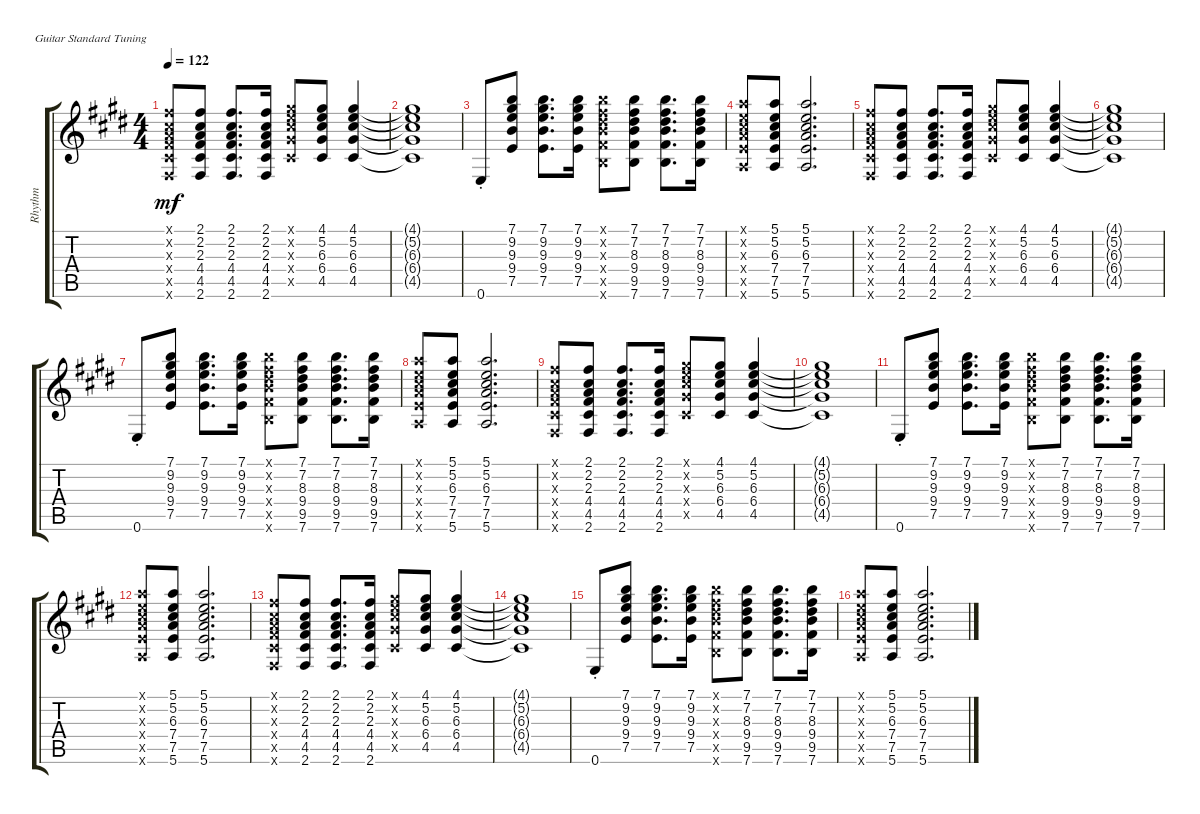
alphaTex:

\defaultSystemsLayout 4
\bracketExtendMode groupsimilarinstruments
\otherSystemsTrackNameOrientation horizontal
\track ("Rhythm Guitar (Frank Zappa)" "Rhythm") {instrument overdrivenguitar}
\staff {score tabs}
\tuning (E4 B3 G3 D3 A2 E2)
\ts (4 4)
\tempo 122
\clef g2
\ks e
(2.6{x acc #} 4.5{x acc #} 4.4{x acc #} 2.3{x acc forcenatural} 2.2{x acc #} 2.1{x acc #}).8{dy mf beam Up} (2.6{acc #} 4.5{acc #} 4.4{acc #} 2.3{acc forcenatural} 2.2{acc #} 2.1{acc #}).8{beam Up} (2.6{acc #} 4.5{acc #} 4.4{acc #} 2.3{acc forcenatural} 2.2{acc #} 2.1{acc #}).8{d beam Up} (2.6{acc #} 4.5{acc #} 4.4{acc #} 2.3{acc forcenatural} 2.2{acc #} 2.1{acc #}).16{beam Up} (4.5{x acc #} 6.4{x acc #} 6.3{x acc #} 5.2{x acc forcenatural} 4.1{x acc #}).8{beam Up} (4.5{acc #} 6.4{acc #} 6.3{acc #} 5.2{acc forcenatural} 4.1{acc #}).8{beam Up} (4.5{acc #} 6.4{acc #} 6.3{acc #} 5.2{acc forcenatural} 4.1{acc #}).4{beam Up} |
(4.5{t acc #} 6.4{t acc #} 6.3{t acc #} 5.2{t acc forcenatural} 4.1{t acc #}).1{beam Up} |
0.6{st acc forcenatural}.8{beam Up} (7.5{acc forcenatural} 9.4{acc forcenatural} 9.3{acc forcenatural} 9.2{acc #} 7.1{acc forcenatural}).8{beam Up} (7.5{acc forcenatural} 9.4{acc forcenatural} 9.3{acc forcenatural} 9.2{acc #} 7.1{acc forcenatural}).8{d beam Down} (7.5{acc forcenatural} 9.4{acc forcenatural} 9.3{acc forcenatural} 9.2{acc #} 7.1{acc forcenatural}).16{beam Down} (7.6{x acc forcenatural} 9.5{x acc #} 9.4{x acc forcenatural} 8.3{x acc #} 7.2{x acc #} 7.1{x acc forcenatural}).8{beam Down} (7.6{acc forcenatural} 9.5{acc #} 9.4{acc forcenatural} 8.3{acc #} 7.2{acc #} 7.1{acc forcenatural}).8{beam Down} (7.6{acc forcenatural} 9.5{acc #} 9.4{acc forcenatural} 8.3{acc #} 7.2{acc #} 7.1{acc forcenatural}).8{d beam Down} (7.6{acc forcenatural} 9.5{acc #} 9.4{acc forcenatural} 8.3{acc #} 7.2{acc #} 7.1{acc forcenatural}).16{beam Down} |
(5.6{x acc forcenatural} 7.5{x acc forcenatural} 7.4{x acc forcenatural} 6.3{x acc #} 5.2{x acc forcenatural} 5.1{x acc forcenatural}).8{beam Up} (5.6{acc forcenatural} 7.5{acc forcenatural} 7.4{acc forcenatural} 6.3{acc #} 5.2{acc forcenatural} 5.1{acc forcenatural}).8{beam Up} (5.6{acc forcenatural} 7.5{acc forcenatural} 7.4{acc forcenatural} 6.3{acc #} 5.2{acc forcenatural} 5.1{acc forcenatural}).2{d beam Up} |
(2.6{x acc #} 4.5{x acc #} 4.4{x acc #} 2.3{x acc forcenatural} 2.2{x acc #} 2.1{x acc #}).8{beam Up} (2.6{acc #} 4.5{acc #} 4.4{acc #} 2.3{acc forcenatural} 2.2{acc #} 2.1{acc #}).8{beam Up} (2.6{acc #} 4.5{acc #} 4.4{acc #} 2.3{acc forcenatural} 2.2{acc #} 2.1{acc #}).8{d beam Up} (2.6{acc #} 4.5{acc #} 4.4{acc #} 2.3{acc forcenatural} 2.2{acc #} 2.1{acc #}).16{beam Up} (4.5{x acc #} 6.4{x acc #} 6.3{x acc #} 5.2{x acc forcenatural} 4.1{x acc #}).8{beam Up} (4.5{acc #} 6.4{acc #} 6.3{acc #} 5.2{acc forcenatural} 4.1{acc #}).8{beam Up} (4.5{acc #} 6.4{acc #} 6.3{acc #} 5.2{acc forcenatural} 4.1{acc #}).4{beam Up} |
(4.5{t acc #} 6.4{t acc #} 6.3{t acc #} 5.2{t acc forcenatural} 4.1{t acc #}).1{beam Up} |
0.6{st acc forcenatural}.8{beam Up} (7.5{acc forcenatural} 9.4{acc forcenatural} 9.3{acc forcenatural} 9.2{acc #} 7.1{acc forcenatural}).8{beam Up} (7.5{acc forcenatural} 9.4{acc forcenatural} 9.3{acc forcenatural} 9.2{acc #} 7.1{acc forcenatural}).8{d beam Down} (7.5{acc forcenatural} 9.4{acc forcenatural} 9.3{acc forcenatural} 9.2{acc #} 7.1{acc forcenatural}).16{beam Down} (7.6{x acc forcenatural} 9.5{x acc #} 9.4{x acc forcenatural} 8.3{x acc #} 7.2{x acc #} 7.1{x acc forcenatural}).8{beam Down} (7.6{acc forcenatural} 9.5{acc #} 9.4{acc forcenatural} 8.3{acc #} 7.2{acc #} 7.1{acc forcenatural}).8{beam Down} (7.6{acc forcenatural} 9.5{acc #} 9.4{acc forcenatural} 8.3{acc #} 7.2{acc #} 7.1{acc forcenatural}).8{d beam Down} (7.6{acc forcenatural} 9.5{acc #} 9.4{acc forcenatural} 8.3{acc #} 7.2{acc #} 7.1{acc forcenatural}).16{beam Down} |
(5.6{x acc forcenatural} 7.5{x acc forcenatural} 7.4{x acc forcenatural} 6.3{x acc #} 5.2{x acc forcenatural} 5.1{x acc forcenatural}).8{beam Up} (5.6{acc forcenatural} 7.5{acc forcenatural} 7.4{acc forcenatural} 6.3{acc #} 5.2{acc forcenatural} 5.1{acc forcenatural}).8{beam Up} (5.6{acc forcenatural} 7.5{acc forcenatural} 7.4{acc forcenatural} 6.3{acc #} 5.2{acc forcenatural} 5.1{acc forcenatural}).2{d beam Up} |
(2.6{x acc #} 4.5{x acc #} 4.4{x acc #} 2.3{x acc forcenatural} 2.2{x acc #} 2.1{x acc #}).8{beam Up} (2.6{acc #} 4.5{acc #} 4.4{acc #} 2.3{acc forcenatural} 2.2{acc #} 2.1{acc #}).8{beam Up} (2.6{acc #} 4.5{acc #} 4.4{acc #} 2.3{acc forcenatural} 2.2{acc #} 2.1{acc #}).8{d beam Up} (2.6{acc #} 4.5{acc #} 4.4{acc #} 2.3{acc forcenatural} 2.2{acc #} 2.1{acc #}).16{beam Up} (4.5{x acc #} 6.4{x acc #} 6.3{x acc #} 5.2{x acc forcenatural} 4.1{x acc #}).8{beam Up} (4.5{acc #} 6.4{acc #} 6.3{acc #} 5.2{acc forcenatural} 4.1{acc #}).8{beam Up} (4.5{acc #} 6.4{acc #} 6.3{acc #} 5.2{acc forcenatural} 4.1{acc #}).4{beam Up} |
(4.5{t acc #} 6.4{t acc #} 6.3{t acc #} 5.2{t acc forcenatural} 4.1{t acc #}).1{beam Up} |
0.6{st acc forcenatural}.8{beam Up} (7.5{acc forcenatural} 9.4{acc forcenatural} 9.3{acc forcenatural} 9.2{acc #} 7.1{acc forcenatural}).8{beam Up} (7.5{acc forcenatural} 9.4{acc forcenatural} 9.3{acc forcenatural} 9.2{acc #} 7.1{acc forcenatural}).8{d beam Down} (7.5{acc forcenatural} 9.4{acc forcenatural} 9.3{acc forcenatural} 9.2{acc #} 7.1{acc forcenatural}).16{beam Down} (7.6{x acc forcenatural} 9.5{x acc #} 9.4{x acc forcenatural} 8.3{x acc #} 7.2{x acc #} 7.1{x acc forcenatural}).8{beam Down} (7.6{acc forcenatural} 9.5{acc #} 9.4{acc forcenatural} 8.3{acc #} 7.2{acc #} 7.1{acc forcenatural}).8{beam Down} (7.6{acc forcenatural} 9.5{acc #} 9.4{acc forcenatural} 8.3{acc #} 7.2{acc #} 7.1{acc forcenatural}).8{d beam Down} (7.6{acc forcenatural} 9.5{acc #} 9.4{acc forcenatural} 8.3{acc #} 7.2{acc #} 7.1{acc forcenatural}).16{beam Down} |
(5.6{x acc forcenatural} 7.5{x acc forcenatural} 7.4{x acc forcenatural} 6.3{x acc #} 5.2{x acc forcenatural} 5.1{x acc forcenatural}).8{beam Up} (5.6{acc forcenatural} 7.5{acc forcenatural} 7.4{acc forcenatural} 6.3{acc #} 5.2{acc forcenatural} 5.1{acc forcenatural}).8{beam Up} (5.6{acc forcenatural} 7.5{acc forcenatural} 7.4{acc forcenatural} 6.3{acc #} 5.2{acc forcenatural} 5.1{acc forcenatural}).2{d beam Up} |
(2.6{x acc #} 4.5{x acc #} 4.4{x acc #} 2.3{x acc forcenatural} 2.2{x acc #} 2.1{x acc #}).8{beam Up} (2.6{acc #} 4.5{acc #} 4.4{acc #} 2.3{acc forcenatural} 2.2{acc #} 2.1{acc #}).8{beam Up} (2.6{acc #} 4.5{acc #} 4.4{acc #} 2.3{acc forcenatural} 2.2{acc #} 2.1{acc #}).8{d beam Up} (2.6{acc #} 4.5{acc #} 4.4{acc #} 2.3{acc forcenatural} 2.2{acc #} 2.1{acc #}).16{beam Up} (4.5{x acc #} 6.4{x acc #} 6.3{x acc #} 5.2{x acc forcenatural} 4.1{x acc #}).8{beam Up} (4.5{acc #} 6.4{acc #} 6.3{acc #} 5.2{acc forcenatural} 4.1{acc #}).8{beam Up} (4.5{acc #} 6.4{acc #} 6.3{acc #} 5.2{acc forcenatural} 4.1{acc #}).4{beam Up} |
(4.5{t acc #} 6.4{t acc #} 6.3{t acc #} 5.2{t acc forcenatural} 4.1{t acc #}).1{beam Up} |
0.6{st acc forcenatural}.8{beam Up} (7.5{acc forcenatural} 9.4{acc forcenatural} 9.3{acc forcenatural} 9.2{acc #} 7.1{acc forcenatural}).8{beam Up} (7.5{acc forcenatural} 9.4{acc forcenatural} 9.3{acc forcenatural} 9.2{acc #} 7.1{acc forcenatural}).8{d beam Down} (7.5{acc forcenatural} 9.4{acc forcenatural} 9.3{acc forcenatural} 9.2{acc #} 7.1{acc forcenatural}).16{beam Down} (7.6{x acc forcenatural} 9.5{x acc #} 9.4{x acc forcenatural} 8.3{x acc #} 7.2{x acc #} 7.1{x acc forcenatural}).8{beam Down} (7.6{acc forcenatural} 9.5{acc #} 9.4{acc forcenatural} 8.3{acc #} 7.2{acc #} 7.1{acc forcenatural}).8{beam Down} (7.6{acc forcenatural} 9.5{acc #} 9.4{acc forcenatural} 8.3{acc #} 7.2{acc #} 7.1{acc forcenatural}).8{d beam Down} (7.6{acc forcenatural} 9.5{acc #} 9.4{acc forcenatural} 8.3{acc #} 7.2{acc #} 7.1{acc forcenatural}).16{beam Down} |
(5.6{x acc forcenatural} 7.5{x acc forcenatural} 7.4{x acc forcenatural} 6.3{x acc #} 5.2{x acc forcenatural} 5.1{x acc forcenatural}).8{beam Up} (5.6{acc forcenatural} 7.5{acc forcenatural} 7.4{acc forcenatural} 6.3{acc #} 5.2{acc forcenatural} 5.1{acc forcenatural}).8{beam Up} (5.6{acc forcenatural} 7.5{acc forcenatural} 7.4{acc forcenatural} 6.3{acc #} 5.2{acc forcenatural} 5.1{acc forcenatural}).2{d beam Up}
